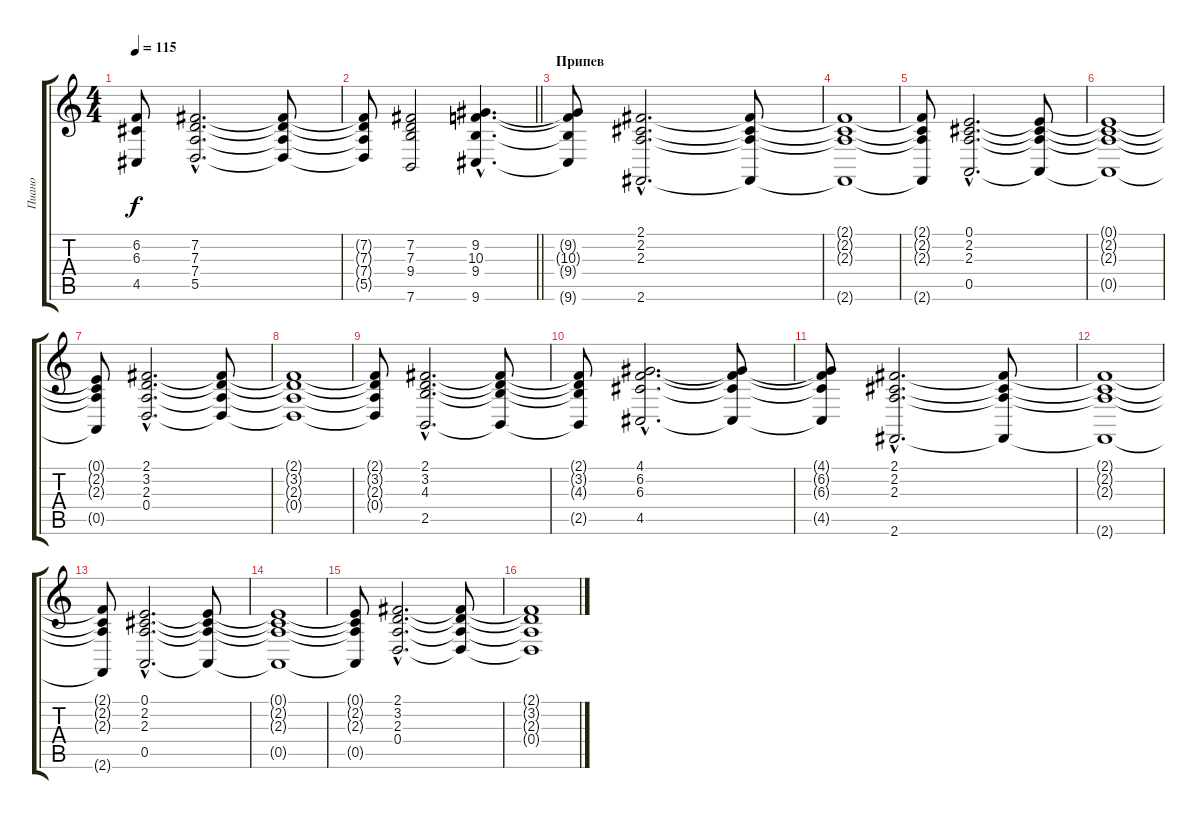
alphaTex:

\track ("Пиано" "Пиано") {instrument honkytonkpiano}
\staff {score tabs}
\tuning (E4 B3 G3 D3 A2 E2) {hide}
\ts (4 4)
\tempo 115
\clef g2
\ks c
(6.2{t} 6.3{t} 4.5{t}).8{dy f} (7.2{hac} 7.3{hac} 7.4{hac} 5.5{hac}).2{d} (7.2{t} 7.3{t} 7.4{t} 5.5{t}).8 |
\barLineRight lightlight
(7.2{t} 7.3{t} 7.4{t} 5.5{t}).8 (7.2 7.3 9.4 7.6).2 (9.2{hac} 10.3{hac} 9.4{hac} 9.6{hac}).4{d} |
\section ("" "Припев")
(9.2{t} 10.3{t} 9.4{t} 9.6{t}).8 (2.1{hac} 2.2{hac} 2.3{hac} 2.6{hac}).2{d} (2.1{t} 2.2{t} 2.3{t} 2.6{t}).8 |
(2.1{t} 2.2{t} 2.3{t} 2.6{t}).1 |
(2.1{t} 2.2{t} 2.3{t} 2.6{t}).8 (0.1{hac} 2.2{hac} 2.3{hac} 0.5{hac}).2{d} (0.1{t} 2.2{t} 2.3{t} 0.5{t}).8 |
(0.1{t} 2.2{t} 2.3{t} 0.5{t}).1 |
(0.1{t} 2.2{t} 2.3{t} 0.5{t}).8 (2.1{hac} 3.2{hac} 2.3{hac} 0.4{hac}).2{d} (2.1{t} 3.2{t} 2.3{t} 0.4{t}).8 |
(2.1{t} 3.2{t} 2.3{t} 0.4{t}).1 |
(2.1{t} 3.2{t} 2.3{t} 0.4{t}).8 (2.1{hac} 3.2{hac} 4.3{hac} 2.5{hac}).2{d} (2.1{t} 3.2{t} 4.3{t} 2.5{t}).8 |
(2.1{t} 3.2{t} 4.3{t} 2.5{t}).8 (4.1{hac} 6.2{hac} 6.3{hac} 4.5{hac}).2{d} (4.1{t} 6.2{t} 6.3{t} 4.5{t}).8 |
(4.1{t} 6.2{t} 6.3{t} 4.5{t}).8 (2.1{hac} 2.2{hac} 2.3{hac} 2.6{hac}).2{d} (2.1{t} 2.2{t} 2.3{t} 2.6{t}).8 |
(2.1{t} 2.2{t} 2.3{t} 2.6{t}).1 |
(2.1{t} 2.2{t} 2.3{t} 2.6{t}).8 (0.1{hac} 2.2{hac} 2.3{hac} 0.5{hac}).2{d} (0.1{t} 2.2{t} 2.3{t} 0.5{t}).8 |
(0.1{t} 2.2{t} 2.3{t} 0.5{t}).1 |
(0.1{t} 2.2{t} 2.3{t} 0.5{t}).8 (2.1{hac} 3.2{hac} 2.3{hac} 0.4{hac}).2{d} (2.1{t} 3.2{t} 2.3{t} 0.4{t}).8 |
(2.1{t} 3.2{t} 2.3{t} 0.4{t}).1
